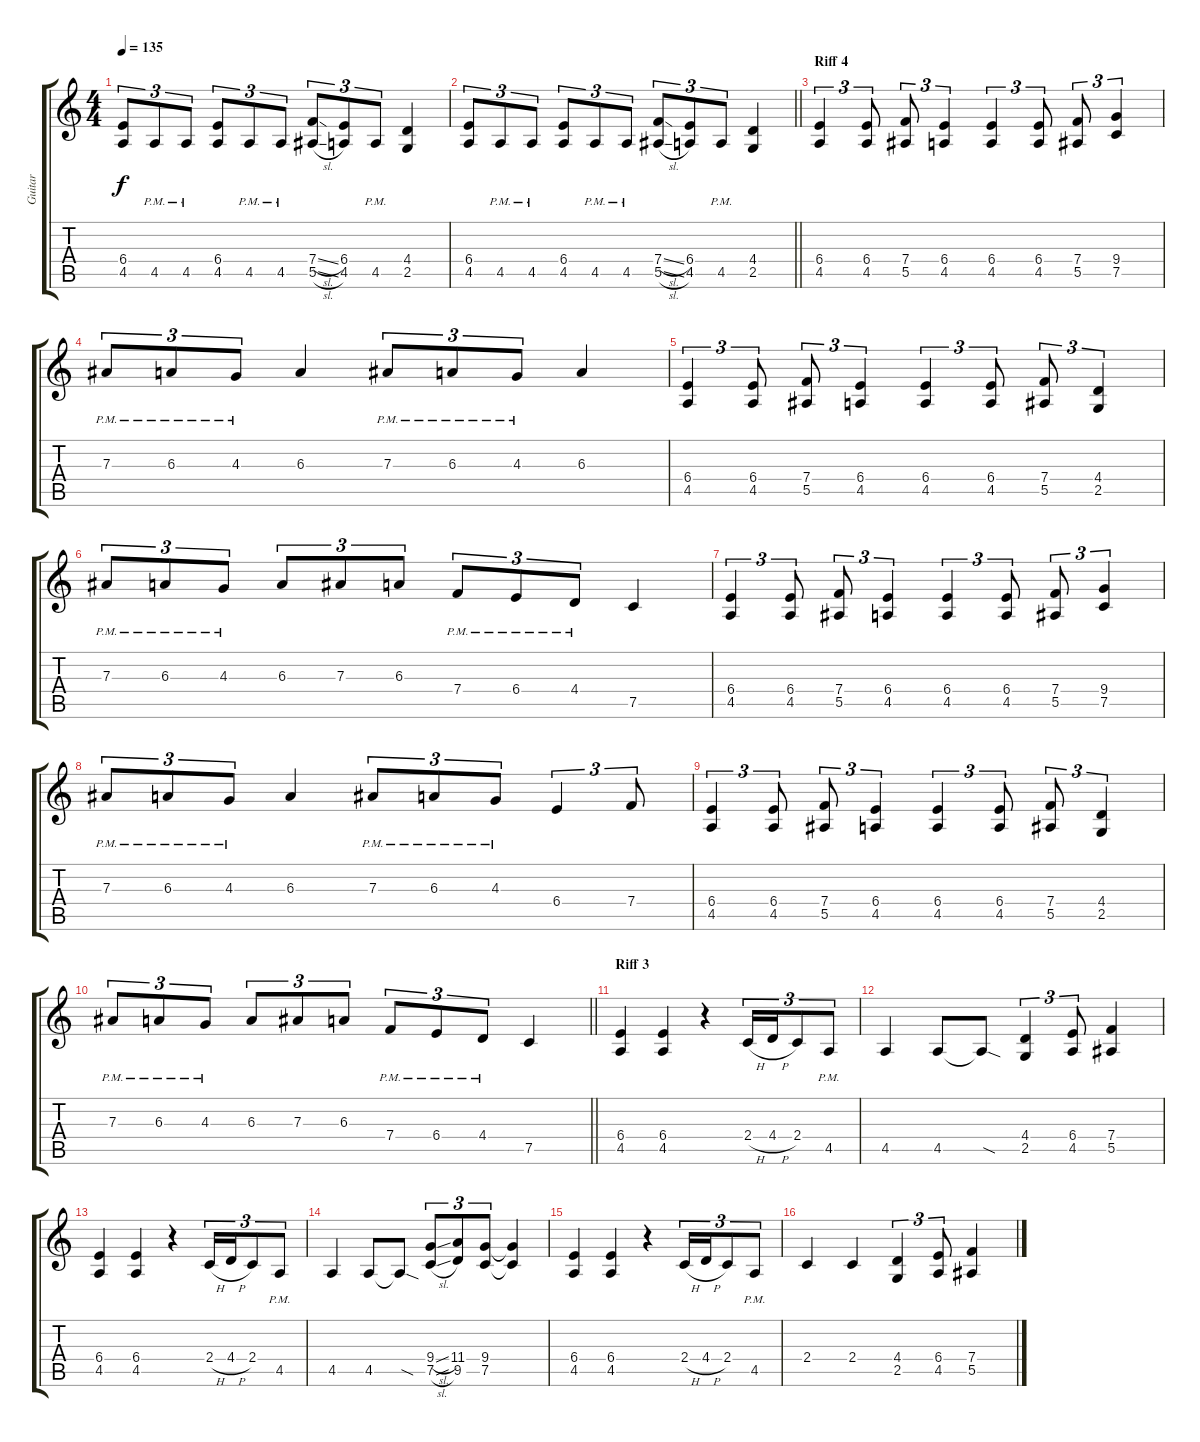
\track ("Guitar" "Guitar") {instrument distortionguitar}
\staff {score tabs}
\tuning (C4 G3 Eb3 Bb2 F2 C2) {hide}
\ts (4 4)
\tempo 135
\clef g2
\ks c
(6.4 4.5).8{tu (3 2) dy f} 4.5{pm}.8{tu (3 2)} 4.5{pm}.8{tu (3 2)} (6.4 4.5).8{tu (3 2)} 4.5{pm}.8{tu (3 2)} 4.5{pm}.8{tu (3 2)} (7.4{sl} 5.5{sl}).8{tu (3 2)} (6.4 4.5).8{tu (3 2)} 4.5{pm}.8{tu (3 2)} (4.4 2.5).4 |
\barLineRight lightlight
(6.4 4.5).8{tu (3 2)} 4.5{pm}.8{tu (3 2)} 4.5{pm}.8{tu (3 2)} (6.4 4.5).8{tu (3 2)} 4.5{pm}.8{tu (3 2)} 4.5{pm}.8{tu (3 2)} (7.4{sl} 5.5{sl}).8{tu (3 2)} (6.4 4.5).8{tu (3 2)} 4.5{pm}.8{tu (3 2)} (4.4 2.5).4 |
\section ("" "Riff 4")
(6.4 4.5).4{tu (3 2)} (6.4 4.5).8{tu (3 2)} (7.4 5.5).8{tu (3 2)} (6.4 4.5).4{tu (3 2)} (6.4 4.5).4{tu (3 2)} (6.4 4.5).8{tu (3 2)} (7.4 5.5).8{tu (3 2)} (9.4 7.5).4{tu (3 2)} |
7.3{pm}.8{tu (3 2)} 6.3{pm}.8{tu (3 2)} 4.3{pm}.8{tu (3 2)} 6.3.4 7.3{pm}.8{tu (3 2)} 6.3{pm}.8{tu (3 2)} 4.3{pm}.8{tu (3 2)} 6.3.4 |
(6.4 4.5).4{tu (3 2)} (6.4 4.5).8{tu (3 2)} (7.4 5.5).8{tu (3 2)} (6.4 4.5).4{tu (3 2)} (6.4 4.5).4{tu (3 2)} (6.4 4.5).8{tu (3 2)} (7.4 5.5).8{tu (3 2)} (4.4 2.5).4{tu (3 2)} |
7.3{pm}.8{tu (3 2)} 6.3{pm}.8{tu (3 2)} 4.3{pm}.8{tu (3 2)} 6.3.8{tu (3 2)} 7.3.8{tu (3 2)} 6.3.8{tu (3 2)} 7.4{pm}.8{tu (3 2)} 6.4{pm}.8{tu (3 2)} 4.4{pm}.8{tu (3 2)} 7.5.4 |
(6.4 4.5).4{tu (3 2)} (6.4 4.5).8{tu (3 2)} (7.4 5.5).8{tu (3 2)} (6.4 4.5).4{tu (3 2)} (6.4 4.5).4{tu (3 2)} (6.4 4.5).8{tu (3 2)} (7.4 5.5).8{tu (3 2)} (9.4 7.5).4{tu (3 2)} |
7.3{pm}.8{tu (3 2)} 6.3{pm}.8{tu (3 2)} 4.3{pm}.8{tu (3 2)} 6.3.4 7.3{pm}.8{tu (3 2)} 6.3{pm}.8{tu (3 2)} 4.3{pm}.8{tu (3 2)} 6.4.4{tu (3 2)} 7.4.8{tu (3 2)} |
(6.4 4.5).4{tu (3 2)} (6.4 4.5).8{tu (3 2)} (7.4 5.5).8{tu (3 2)} (6.4 4.5).4{tu (3 2)} (6.4 4.5).4{tu (3 2)} (6.4 4.5).8{tu (3 2)} (7.4 5.5).8{tu (3 2)} (4.4 2.5).4{tu (3 2)} |
\barLineRight lightlight
7.3{pm}.8{tu (3 2)} 6.3{pm}.8{tu (3 2)} 4.3{pm}.8{tu (3 2)} 6.3.8{tu (3 2)} 7.3.8{tu (3 2)} 6.3.8{tu (3 2)} 7.4{pm}.8{tu (3 2)} 6.4{pm}.8{tu (3 2)} 4.4{pm}.8{tu (3 2)} 7.5.4 |
\section ("" "Riff 3")
(6.4 4.5).4 (6.4 4.5).4 r.4 2.4{h}.16{tu (3 2)} 4.4{h}.16{tu (3 2)} 2.4.8{tu (3 2)} 4.5{pm}.8{tu (3 2)} |
4.5.4 4.5.8 4.5{sod t}.8 (4.4 2.5).4{tu (3 2)} (6.4 4.5).8{tu (3 2)} (7.4 5.5).4 |
(6.4 4.5).4 (6.4 4.5).4 r.4 2.4{h}.16{tu (3 2)} 4.4{h}.16{tu (3 2)} 2.4.8{tu (3 2)} 4.5{pm}.8{tu (3 2)} |
4.5.4 4.5.8 4.5{sod t}.8 (9.4{sl} 7.5{sl}).8{tu (3 2)} (11.4 9.5).8{tu (3 2)} (9.4 7.5).8{tu (3 2)} (9.4{t} 7.5{t}).4 |
(6.4 4.5).4 (6.4 4.5).4 r.4 2.4{h}.16{tu (3 2)} 4.4{h}.16{tu (3 2)} 2.4.8{tu (3 2)} 4.5{pm}.8{tu (3 2)} |
2.4.4 2.4.4 (4.4 2.5).4{tu (3 2)} (6.4 4.5).8{tu (3 2)} (7.4 5.5).4
